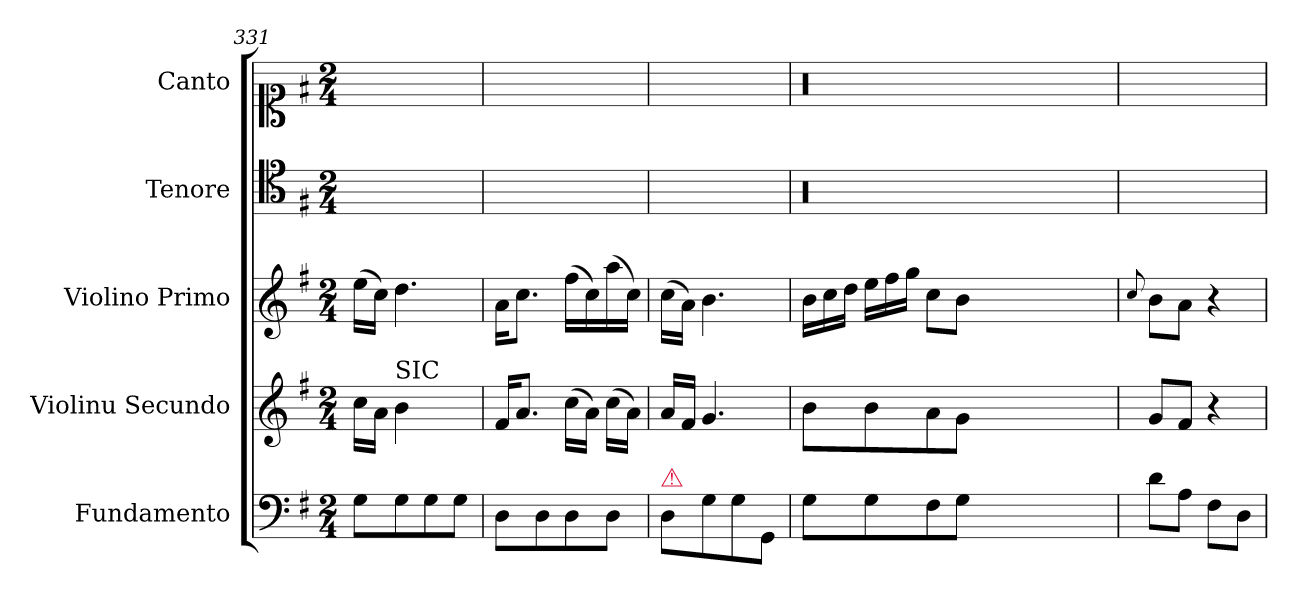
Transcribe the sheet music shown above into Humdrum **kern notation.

**kern	**kern	**kern	**kern	**kern
*part5	*part4	*part3	*part2	*part1
*staff5	*staff4	*staff3	*staff2	*staff1
*I"Fundamento	*I"Violinu Secundo	*I"Violino Primo	*I"Tenore	*I"Canto
*	*I'vl 2	*I'vl 1	*I'T	*
*clefF4	*clefG2	*clefG2	*clefC4	*clefC1
*k[f#]	*k[f#]	*k[f#]	*k[f#]	*k[f#]
*G:	*G:	*G:	*G:	*G:
*M2/4	*M2/4	*M2/4	*M2/4	*M2/4
=331	=331	=331	=331	=331
8G\L	16cc\LL	(16ee\LL	2ryy	2ryy
.	16a\JJ	16cc\JJ)	.	.
!	!LO:TX:a:t=SIC	!	!	!
8G\	4b\	4.dd\	.	.
8G\	.	.	.	.
8G\J	8ryy	.	.	.
=332	=332	=332	=332	=332
8D\L	16f#/KL	16a\KL	2ryy	2ryy
.	8.a/J	8.cc\J	.	.
8D\	.	.	.	.
8D\	(16cc\LL	(16ff#\LL	.	.
.	16a\JJ)	16cc\)	.	.
8D\J	(16cc\LL	(16aa\	.	.
.	16a\JJ)	16cc\JJ)	.	.
=333	=333	=333	=333	=333
!LO:TX:a:color=crimson:t=⚠	!	!	!	!
8D\L	16a/LL	(16cc\LL	2ryy	2ryy
.	16f#/JJ	16a\JJ)	.	.
8G\	4.g/	4.b\	.	.
8G\	.	.	.	.
8GG/J	.	.	.	.
=334	=334	=334	=334	=334
*	*	*Xtuplet	*	*
!	!	!	!LO:N:vis=00	!LO:N:vis=00
8G\L	8b\L	24b\LL	0r	0r
.	.	24cc\	.	.
.	.	24dd\JJ	.	.
8G\	8b\	24ee\LL	.	.
.	.	24ff#\	.	.
.	.	24gg\JJ	.	.
8F#\	8a\	8cc\L	.	.
8G\J	8g\J	8b\J	.	.
1.ryy	1.ryy	1.ryy	.	.
=335	=335	=335	=335	=335
.	.	8qqcc/	.	.
8d\L	8g/L	8b\L	2ryy	2ryy
8A\J	8f#/J	8a\J	.	.
8F#\L	4r	4r	.	.
8D\J	.	.	.	.
=	=	=	=	=
*-	*-	*-	*-	*-
